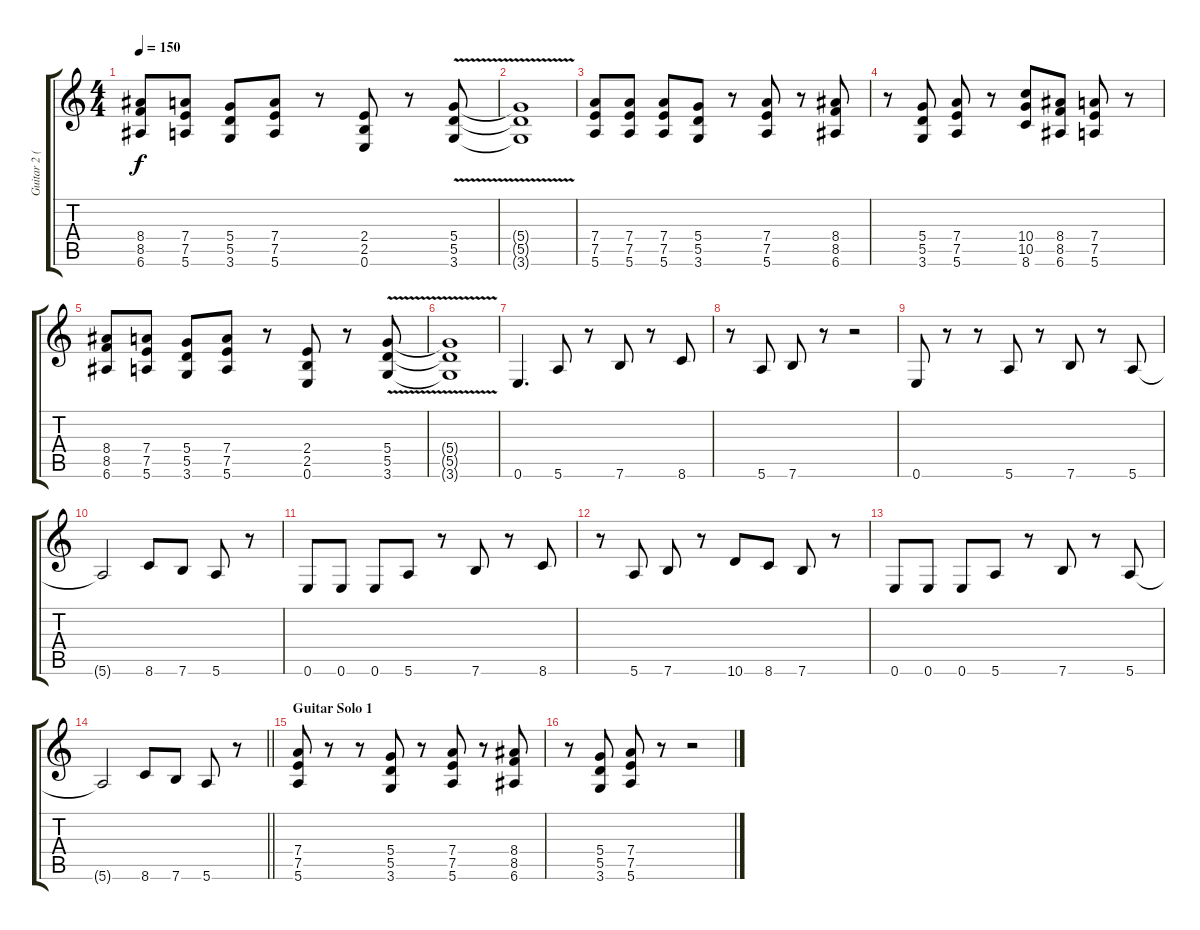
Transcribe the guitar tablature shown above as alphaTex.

\track ("Guitar 2 (Murray)" "Guitar 2 (") {instrument distortionguitar}
\staff {score tabs}
\tuning (E4 B3 G3 D3 A2 E2) {hide}
\ts (4 4)
\tempo 150
\clef g2
\ks c
(8.4 8.5 6.6).8{dy f} (7.4 7.5 5.6).8 (5.4 5.5 3.6).8 (7.4 7.5 5.6).8 r.8 (2.4 2.5 0.6).8 r.8 (5.4{v} 5.5 3.6).8 |
(5.4{t} 5.5{t} 3.6{t}).1 |
(7.4 7.5 5.6).8 (7.4 7.5 5.6).8 (7.4 7.5 5.6).8 (5.4 5.5 3.6).8 r.8 (7.4 7.5 5.6).8 r.8 (8.4 8.5 6.6).8 |
r.8 (5.4 5.5 3.6).8 (7.4 7.5 5.6).8 r.8 (10.4 10.5 8.6).8 (8.4 8.5 6.6).8 (7.4 7.5 5.6).8 r.8 |
(8.4 8.5 6.6).8 (7.4 7.5 5.6).8 (5.4 5.5 3.6).8 (7.4 7.5 5.6).8 r.8 (2.4 2.5 0.6).8 r.8 (5.4{v} 5.5 3.6).8 |
(5.4{t} 5.5{t} 3.6{t}).1 |
0.6.4{d} 5.6.8 r.8 7.6.8 r.8 8.6.8 |
r.8 5.6.8 7.6.8 r.8 r.2 |
0.6.8 r.8 r.8 5.6.8 r.8 7.6.8 r.8 5.6.8 |
5.6{t}.2 8.6.8 7.6.8 5.6.8 r.8 |
0.6.8 0.6.8 0.6.8 5.6.8 r.8 7.6.8 r.8 8.6.8 |
r.8 5.6.8 7.6.8 r.8 10.6.8 8.6.8 7.6.8 r.8 |
0.6.8 0.6.8 0.6.8 5.6.8 r.8 7.6.8 r.8 5.6.8 |
\barLineRight lightlight
5.6{t}.2 8.6.8 7.6.8 5.6.8 r.8 |
\section ("" "Guitar Solo 1")
(7.4 7.5 5.6).8 r.8 r.8 (5.4 5.5 3.6).8 r.8 (7.4 7.5 5.6).8 r.8 (8.4 8.5 6.6).8 |
r.8 (5.4 5.5 3.6).8 (7.4 7.5 5.6).8 r.8 r.2
